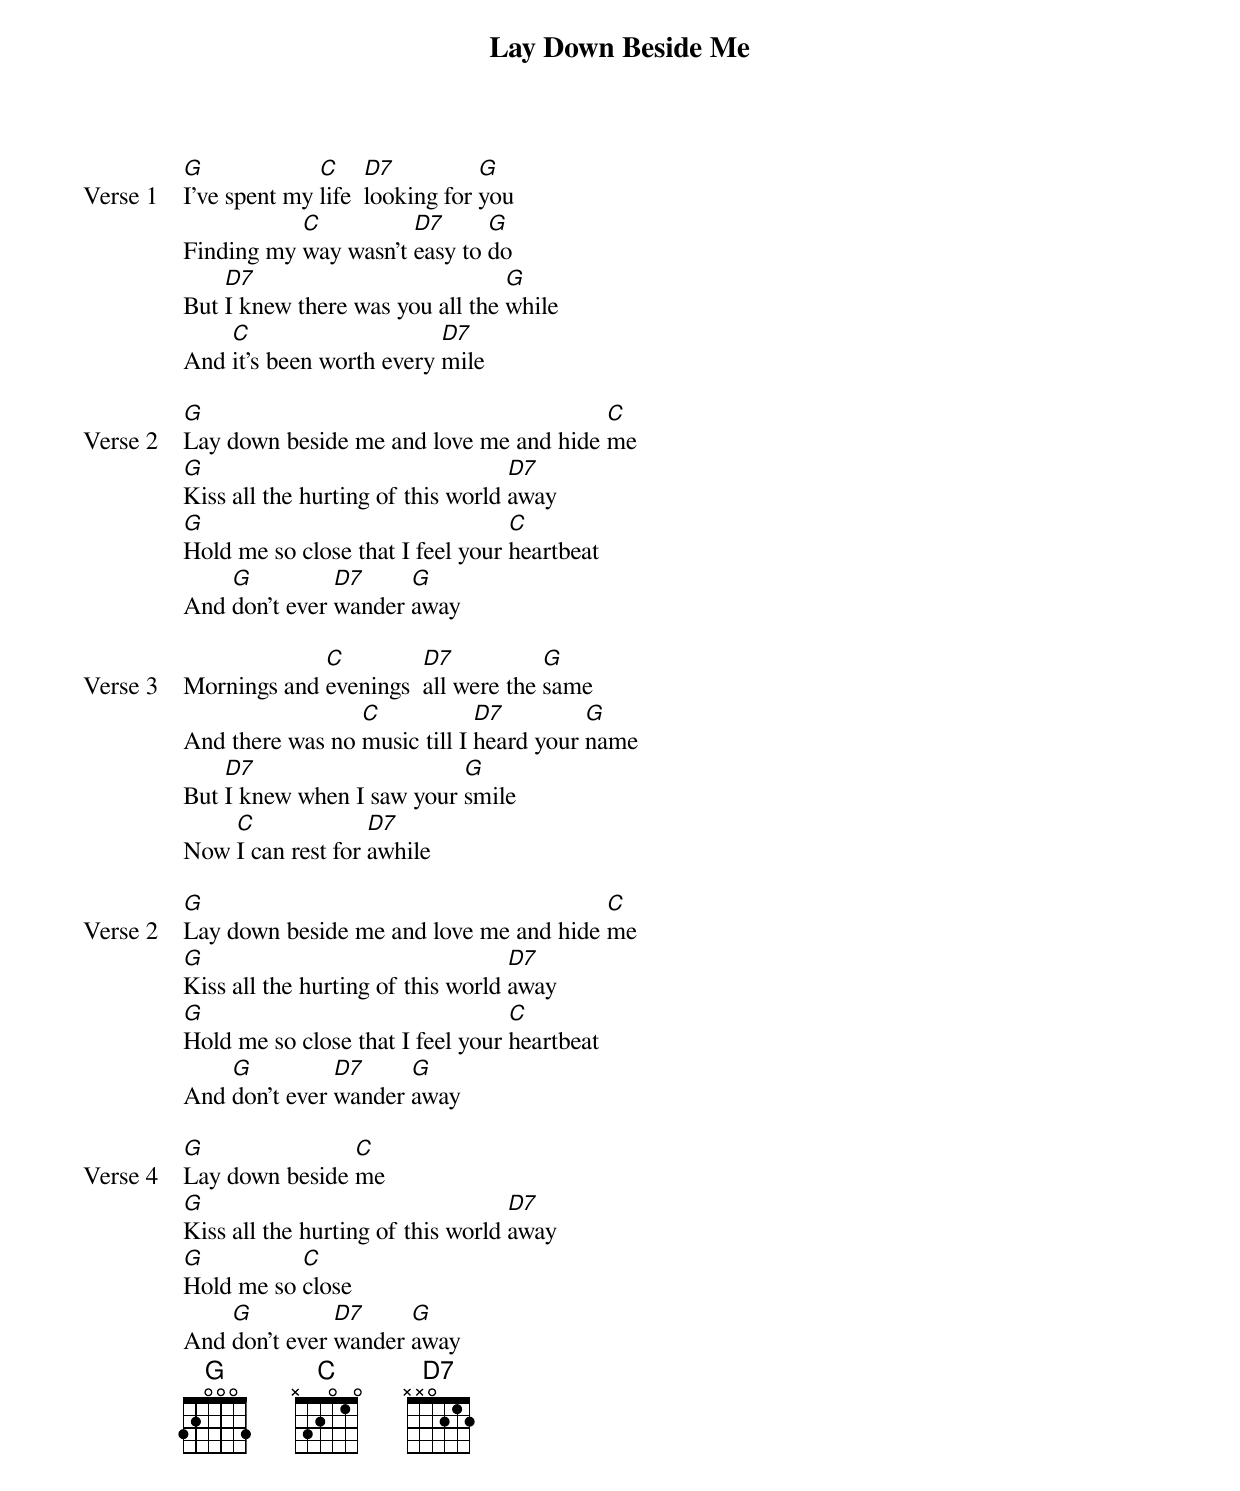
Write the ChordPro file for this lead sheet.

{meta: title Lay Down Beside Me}
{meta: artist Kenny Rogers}
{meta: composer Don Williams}
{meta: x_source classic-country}
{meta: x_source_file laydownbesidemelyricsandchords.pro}
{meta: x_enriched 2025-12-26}

{start_of_verse: Verse 1}
[G]I've spent my [C]life  [D7]looking for [G]you
Finding my [C]way wasn't [D7]easy to [G]do
But [D7]I knew there was you all the [G]while
And [C]it's been worth every [D7]mile
{end_of_verse}

{start_of_verse: Verse 2}
[G]Lay down beside me and love me and hide [C]me
[G]Kiss all the hurting of this world [D7]away
[G]Hold me so close that I feel your [C]heartbeat
And [G]don't ever [D7]wander [G]away
{end_of_verse}

{start_of_verse: Verse 3}
Mornings and [C]evenings  [D7]all were the [G]same
And there was no [C]music till I [D7]heard your [G]name
But [D7]I knew when I saw your [G]smile
Now [C]I can rest for [D7]awhile
{end_of_verse}

{start_of_verse: Verse 2}
[G]Lay down beside me and love me and hide [C]me
[G]Kiss all the hurting of this world [D7]away
[G]Hold me so close that I feel your [C]heartbeat
And [G]don't ever [D7]wander [G]away
{end_of_verse}

{start_of_verse: Verse 4}
[G]Lay down beside [C]me
[G]Kiss all the hurting of this world [D7]away
[G]Hold me so [C]close
And [G]don't ever [D7]wander [G]away
{end_of_verse}
